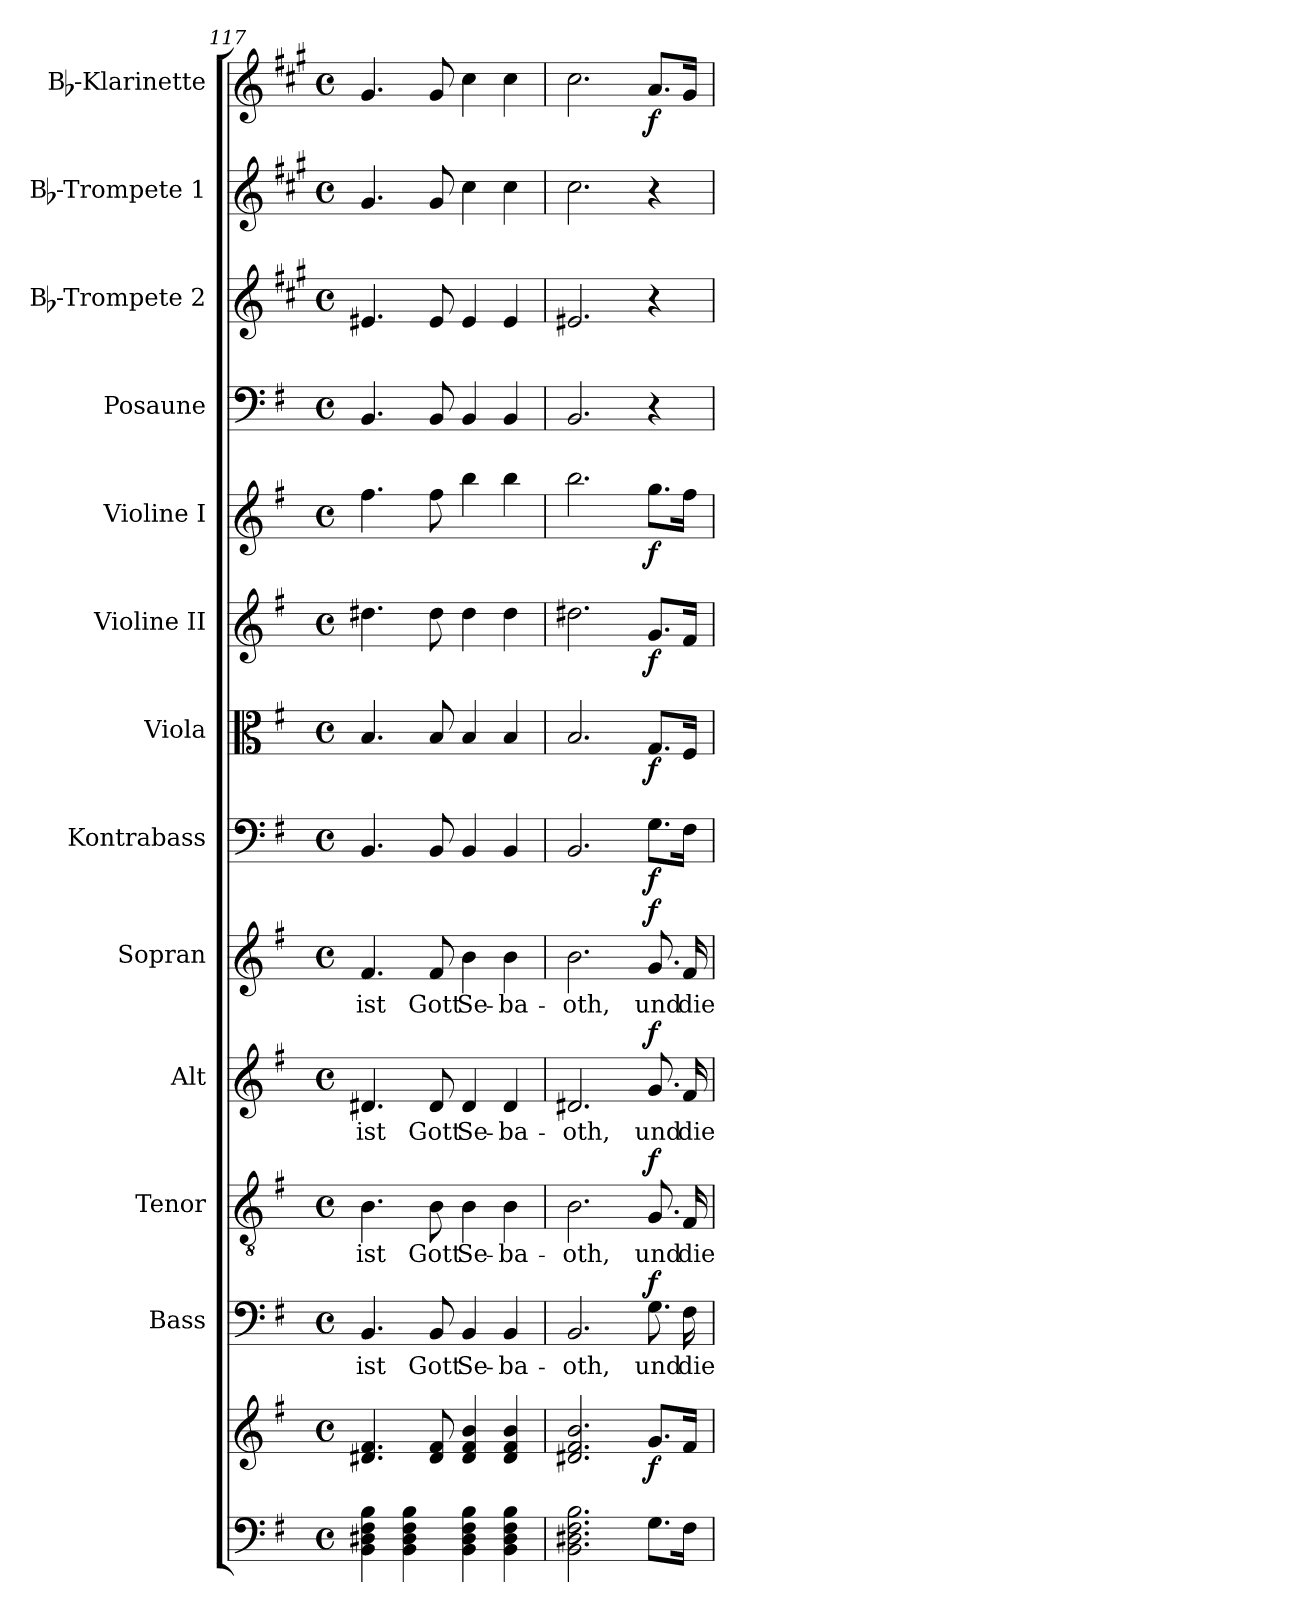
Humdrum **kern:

**kern	**kern	**dynam	**kern	**text	**dynam	**kern	**text	**dynam	**kern	**text	**dynam	**kern	**text	**dynam	**kern	**dynam	**kern	**dynam	**kern	**dynam	**kern	**dynam	**kern	**kern	**kern	**kern	**dynam
*part13	*part13	*part13	*part12	*part12	*part12	*part11	*part11	*part11	*part10	*part10	*part10	*part9	*part9	*part9	*part8	*part8	*part7	*part7	*part6	*part6	*part5	*part5	*part4	*part3	*part2	*part1	*part1
*staff14	*staff13	*staff13/14	*staff12	*staff12	*staff12	*staff11	*staff11	*staff11	*staff10	*staff10	*staff10	*staff9	*staff9	*staff9	*staff8	*staff8	*staff7	*staff7	*staff6	*staff6	*staff5	*staff5	*staff4	*staff3	*staff2	*staff1	*staff1
*	*	*	*I"Bass	*	*	*I"Tenor	*	*	*I"Alt	*	*	*I"Sopran	*	*	*I"Kontrabass	*	*I"Viola	*	*I"Violine II	*	*I"Violine I	*	*I"Posaune	*I"Bb-Trompete 2	*I"Bb-Trompete 1	*I"Bb-Klarinette	*
*	*	*	*I'B.	*	*	*I'T.	*	*	*I'A.	*	*	*I'S.	*	*	*I'Kb.	*	*I'Vla.	*	*I'Vl. II	*	*I'Vl. I	*	*I'Pos.	*I'Bb Trp. 2	*I'Bb Trp. 1	*I'Bb Kl.	*
*clefF4	*clefG2	*	*clefF4	*	*	*clefGv2	*	*	*clefG2	*	*	*clefG2	*	*	*clefF4	*	*clefC3	*	*clefG2	*	*clefG2	*	*clefF4	*clefG2	*clefG2	*clefG2	*
*	*	*	*	*	*	*	*	*	*	*	*	*	*	*	*ITrd7c12	*	*	*	*	*	*	*	*	*ITrd1c2	*ITrd1c2	*ITrd1c2	*
*k[f#]	*k[f#]	*	*k[f#]	*	*	*k[f#]	*	*	*k[f#]	*	*	*k[f#]	*	*	*k[f#]	*	*k[f#]	*	*k[f#]	*	*k[f#]	*	*k[f#]	*k[f#]	*k[f#]	*k[f#]	*
*G:	*G:	*	*G:	*	*	*G:	*	*	*G:	*	*	*G:	*	*	*G:	*	*G:	*	*G:	*	*G:	*	*G:	*G:	*G:	*G:	*
*M4/4	*M4/4	*	*M4/4	*	*	*M4/4	*	*	*M4/4	*	*	*M4/4	*	*	*M4/4	*	*M4/4	*	*M4/4	*	*M4/4	*	*M4/4	*M4/4	*M4/4	*M4/4	*
*met(c)	*met(c)	*	*met(c)	*	*	*met(c)	*	*	*met(c)	*	*	*met(c)	*	*	*met(c)	*	*met(c)	*	*met(c)	*	*met(c)	*	*met(c)	*met(c)	*met(c)	*met(c)	*
=117	=117	=117	=117	=117	=117	=117	=117	=117	=117	=117	=117	=117	=117	=117	=117	=117	=117	=117	=117	=117	=117	=117	=117	=117	=117	=117	=117
!	!	!	!	!LO:LY:b	!	!	!LO:LY:b	!	!	!LO:LY:b	!	!	!LO:LY:b	!	!	!	!	!	!	!	!	!	!	!	!	!	!
4BB\ 4D#X\ 4F#\ 4B\	4.d#X/ 4.f#/	.	4.BB/	ist	.	4.B\	ist	.	4.d#X/	ist	.	4.f#/	ist	.	4.BBB/	.	4.B/	.	4.dd#X\	.	4.ff#\	.	4.BB/	4.d#X/	4.f#/	4.f#/	.
4BB\ 4D#\ 4F#\ 4B\	.	.	.	.	.	.	.	.	.	.	.	.	.	.	.	.	.	.	.	.	.	.	.	.	.	.	.
!	!	!	!	!LO:LY:b	!	!	!LO:LY:b	!	!	!LO:LY:b	!	!	!LO:LY:b	!	!	!	!	!	!	!	!	!	!	!	!	!	!
.	8d#/ 8f#/	.	8BB/	Gott	.	8B\	Gott	.	8d#/	Gott	.	8f#/	Gott	.	8BBB/	.	8B/	.	8dd#\	.	8ff#\	.	8BB/	8d#/	8f#/	8f#/	.
!	!	!	!	!LO:LY:b	!	!	!LO:LY:b	!	!	!LO:LY:b	!	!	!LO:LY:b	!	!	!	!	!	!	!	!	!	!	!	!	!	!
4BB\ 4D#\ 4F#\ 4B\	4d#/ 4f#/ 4b/	.	4BB/	Se-	.	4B\	Se-	.	4d#/	Se-	.	4b\	Se-	.	4BBB/	.	4B/	.	4dd#\	.	4bb\	.	4BB/	4d#/	4b\	4b\	.
!	!	!	!	!LO:LY:b	!	!	!LO:LY:b	!	!	!LO:LY:b	!	!	!LO:LY:b	!	!	!	!	!	!	!	!	!	!	!	!	!	!
4BB\ 4D#\ 4F#\ 4B\	4d#/ 4f#/ 4b/	.	4BB/	-ba-	.	4B\	-ba-	.	4d#/	-ba-	.	4b\	-ba-	.	4BBB/	.	4B/	.	4dd#\	.	4bb\	.	4BB/	4d#/	4b\	4b\	.
=118	=118	=118	=118	=118	=118	=118	=118	=118	=118	=118	=118	=118	=118	=118	=118	=118	=118	=118	=118	=118	=118	=118	=118	=118	=118	=118	=118
!	!	!	!	!LO:LY:b	!	!	!LO:LY:b	!	!	!LO:LY:b	!	!	!LO:LY:b	!	!	!	!	!	!	!	!	!	!	!	!	!	!
2.BB\ 2.D#X\ 2.F#\ 2.B\	2.d#X/ 2.f#/ 2.b/	.	2.BB/	-oth,	.	2.B\	-oth,	.	2.d#X/	-oth,	.	2.b\	-oth,	.	2.BBB/	.	2.B/	.	2.dd#X\	.	2.bb\	.	2.BB/	2.d#X/	2.b\	2.b\	.
!	!	!LO:DY:b	!	!LO:LY:b	!LO:DY:a	!	!LO:LY:b	!LO:DY:a	!	!LO:LY:b	!LO:DY:a	!	!LO:LY:b	!LO:DY:a	!	!LO:DY:b	!	!LO:DY:b	!	!LO:DY:b	!	!LO:DY:b	!	!	!	!	!LO:DY:b
8.G\L	8.g/L	f	8.G\	und	f	8.G/	und	f	8.g/	und	f	8.g/	und	f	8.GG\L	f	8.G/L	f	8.g/L	f	8.gg\L	f	4r	4r	4r	8.g/L	f
!	!	!	!	!LO:LY:b	!	!	!LO:LY:b	!	!	!LO:LY:b	!	!	!LO:LY:b	!	!	!	!	!	!	!	!	!	!	!	!	!	!
16F#\Jk	16f#/Jk	.	16F#\	die	.	16F#/	die	.	16f#/	die	.	16f#/	die	.	16FF#\Jk	.	16F#/Jk	.	16f#/Jk	.	16ff#\Jk	.	.	.	.	16f#/Jk	.
=	=	=	=	=	=	=	=	=	=	=	=	=	=	=	=	=	=	=	=	=	=	=	=	=	=	=	=
*-	*-	*-	*-	*-	*-	*-	*-	*-	*-	*-	*-	*-	*-	*-	*-	*-	*-	*-	*-	*-	*-	*-	*-	*-	*-	*-	*-
